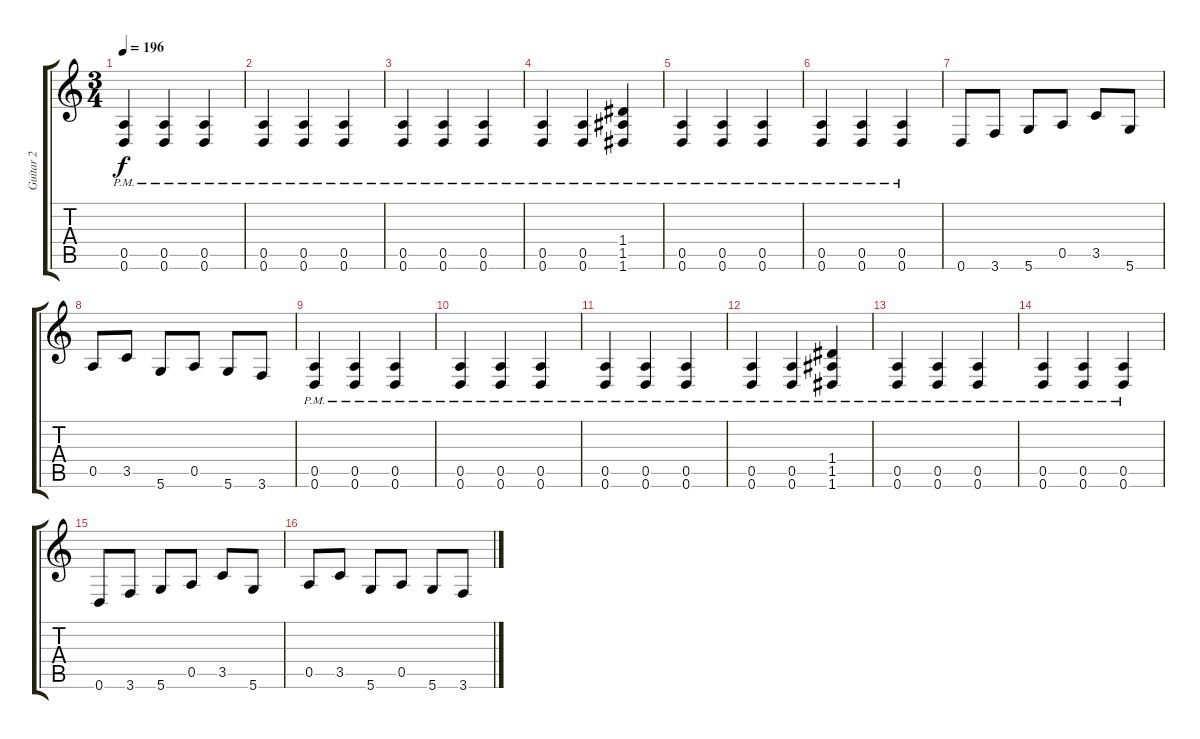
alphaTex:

\track ("Guitar 2" "Guitar 2") {instrument distortionguitar}
\staff {score tabs}
\tuning (E4 B3 G3 D3 A2 D2) {hide}
\ts (3 4)
\tempo 196
\clef g2
\ks c
(0.5{pm} 0.6{pm}).4{dy f} (0.5{pm} 0.6{pm}).4 (0.5{pm} 0.6{pm}).4 |
(0.5{pm} 0.6{pm}).4 (0.5{pm} 0.6{pm}).4 (0.5{pm} 0.6{pm}).4 |
(0.5{pm} 0.6{pm}).4 (0.5{pm} 0.6{pm}).4 (0.5{pm} 0.6{pm}).4 |
(0.5{pm} 0.6{pm}).4 (0.5{pm} 0.6{pm}).4 (1.4 1.5{pm} 1.6{pm}).4 |
(0.5{pm} 0.6{pm}).4 (0.5{pm} 0.6{pm}).4 (0.5{pm} 0.6{pm}).4 |
(0.5{pm} 0.6{pm}).4 (0.5{pm} 0.6{pm}).4 (0.5{pm} 0.6{pm}).4 |
0.6.8 3.6.8 5.6.8 0.5.8 3.5.8 5.6.8 |
0.5.8 3.5.8 5.6.8 0.5.8 5.6.8 3.6.8 |
(0.5{pm} 0.6{pm}).4 (0.5{pm} 0.6{pm}).4 (0.5{pm} 0.6{pm}).4 |
(0.5{pm} 0.6{pm}).4 (0.5{pm} 0.6{pm}).4 (0.5{pm} 0.6{pm}).4 |
(0.5{pm} 0.6{pm}).4 (0.5{pm} 0.6{pm}).4 (0.5{pm} 0.6{pm}).4 |
(0.5{pm} 0.6{pm}).4 (0.5{pm} 0.6{pm}).4 (1.4 1.5{pm} 1.6{pm}).4 |
(0.5{pm} 0.6{pm}).4 (0.5{pm} 0.6{pm}).4 (0.5{pm} 0.6{pm}).4 |
(0.5{pm} 0.6{pm}).4 (0.5{pm} 0.6{pm}).4 (0.5{pm} 0.6{pm}).4 |
0.6.8 3.6.8 5.6.8 0.5.8 3.5.8 5.6.8 |
0.5.8 3.5.8 5.6.8 0.5.8 5.6.8 3.6.8
